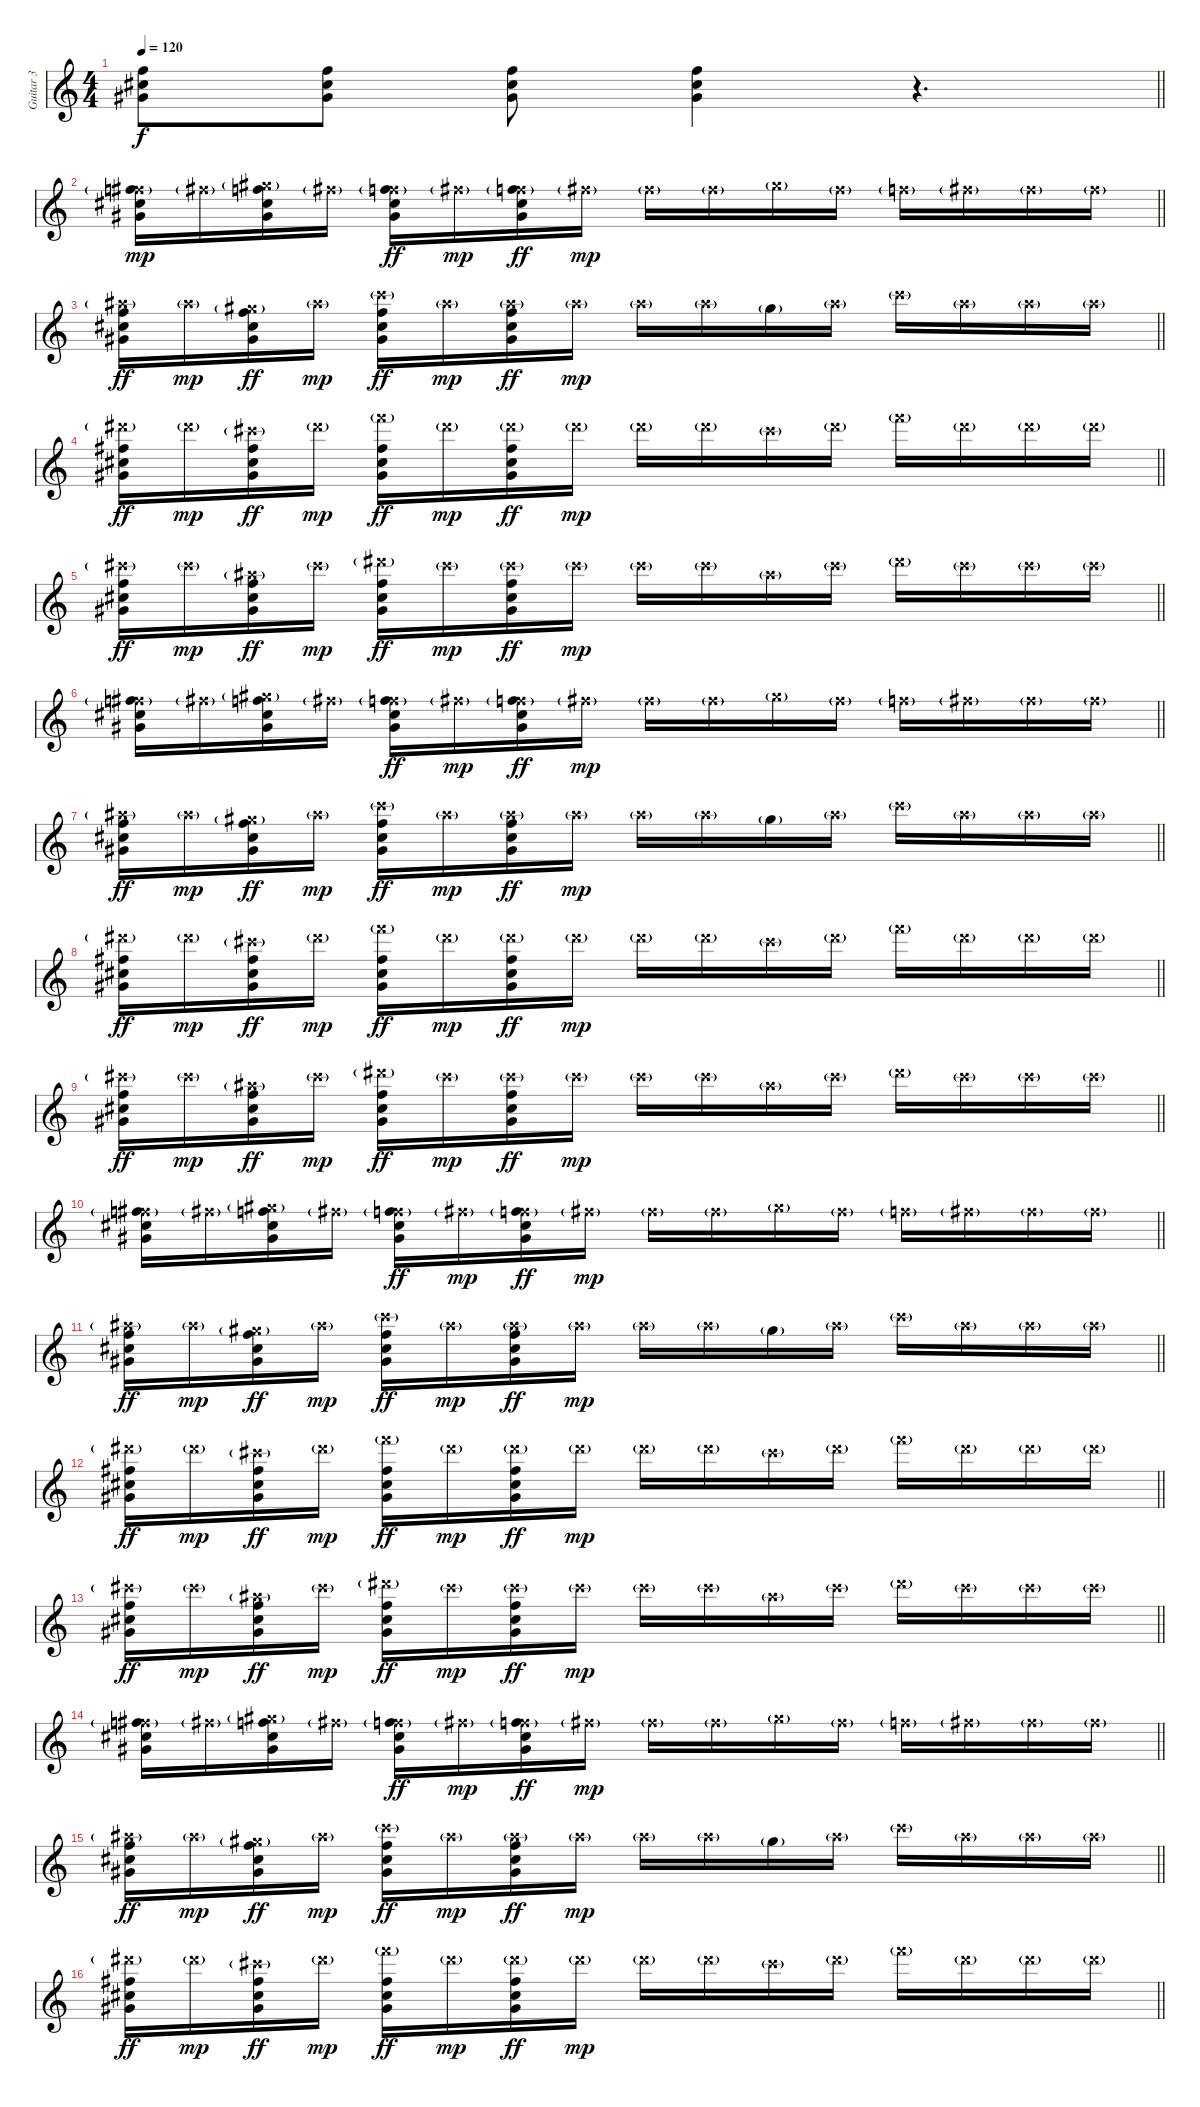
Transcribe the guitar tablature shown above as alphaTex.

\track ("Guitar 3" "Guitar 3") {instrument electricguitarclean}
\staff {score}
\tuning (E4 B3 G3 D3 A2 E2) {hide}
\ts (4 4)
\tempo 120
\clef g2
\barLineRight lightlight
\ks c
(6.2 6.3 6.4).8{dy f} (6.2 6.3 6.4).8 (6.2 6.3 6.4).8 (6.2 6.3 6.4).4 r.4{d} |
\section ("" " ")
\barLineRight lightlight
(2.1{g x} 6.2 6.3 6.4).16{dy mp volume 14} 2.1{g x}.16 (4.1{g x} 6.2 6.3 6.4).16 2.1{g x}.16 (1.1{g x} 6.2 6.3 6.4).16{dy ff} 2.1{g x}.16{dy mp} (2.1{g x} 6.2 6.3 6.4).16{dy ff} 2.1{g x}.16{dy mp} 2.1{g x}.16 2.1{g x}.16 4.1{g x}.16 2.1{g x}.16 1.1{g x}.16 2.1{g x}.16 2.1{g x}.16 2.1{g x}.16 |
\barLineRight lightlight
(6.1{g x} 6.2 6.3 6.4).16{dy ff} 6.1{g x}.16{dy mp} (4.1{g x} 6.2 6.3 6.4).16{dy ff} 6.1{g x}.16{dy mp} (8.1{g x} 6.2 6.3 6.4).16{dy ff} 6.1{g x}.16{dy mp} (6.1{g x} 6.2 6.3 6.4).16{dy ff} 6.1{g x}.16{dy mp} 6.1{g x}.16 6.1{g x}.16 4.1{g}.16 6.1{g x}.16 8.1{g x}.16 6.1{g x}.16 6.1{g x}.16 6.1{g x}.16 |
\barLineRight lightlight
(11.1{g x} 7.2 6.3 6.4).16{dy ff} 11.1{g x}.16{dy mp} (9.1{g x} 7.2 6.3 6.4).16{dy ff} 11.1{g x}.16{dy mp} (13.1{g x} 7.2 6.3 6.4).16{dy ff} 11.1{g x}.16{dy mp} (11.1{g x} 7.2 6.3 6.4).16{dy ff} 11.1{g x}.16{dy mp} 11.1{g x}.16 11.1{g x}.16 9.1{g x}.16 11.1{g x}.16 13.1{g x}.16 11.1{g x}.16 11.1{g x}.16 11.1{g x}.16 |
\barLineRight lightlight
(9.1{g x} 6.2 6.3 6.4).16{dy ff} 9.1{g x}.16{dy mp} (6.1{g x} 6.2 6.3 6.4).16{dy ff} 9.1{g x}.16{dy mp} (11.1{g x} 6.2 6.3 6.4).16{dy ff} 9.1{g x}.16{dy mp} (9.1{g x} 6.2 6.3 6.4).16{dy ff} 9.1{g x}.16{dy mp} 9.1{g x}.16 9.1{g x}.16 6.1{g x}.16 9.1{g x}.16 11.1{g x}.16 9.1{g x}.16 9.1{g x}.16 9.1{g x}.16 |
\barLineRight lightlight
(2.1{g x} 6.2 6.3 6.4).16 2.1{g x}.16 (4.1{g x} 6.2 6.3 6.4).16 2.1{g x}.16 (1.1{g x} 6.2 6.3 6.4).16{dy ff} 2.1{g x}.16{dy mp} (2.1{g x} 6.2 6.3 6.4).16{dy ff} 2.1{g x}.16{dy mp} 2.1{g x}.16 2.1{g x}.16 4.1{g x}.16 2.1{g x}.16 1.1{g x}.16 2.1{g x}.16 2.1{g x}.16 2.1{g x}.16 |
\barLineRight lightlight
(6.1{g x} 6.2 6.3 6.4).16{dy ff} 6.1{g x}.16{dy mp} (4.1{g x} 6.2 6.3 6.4).16{dy ff} 6.1{g x}.16{dy mp} (8.1{g x} 6.2 6.3 6.4).16{dy ff} 6.1{g x}.16{dy mp} (6.1{g x} 6.2 6.3 6.4).16{dy ff} 6.1{g x}.16{dy mp} 6.1{g x}.16 6.1{g x}.16 4.1{g}.16 6.1{g x}.16 8.1{g x}.16 6.1{g x}.16 6.1{g x}.16 6.1{g x}.16 |
\barLineRight lightlight
(11.1{g x} 7.2 6.3 6.4).16{dy ff} 11.1{g x}.16{dy mp} (9.1{g x} 7.2 6.3 6.4).16{dy ff} 11.1{g x}.16{dy mp} (13.1{g x} 7.2 6.3 6.4).16{dy ff} 11.1{g x}.16{dy mp} (11.1{g x} 7.2 6.3 6.4).16{dy ff} 11.1{g x}.16{dy mp} 11.1{g x}.16 11.1{g x}.16 9.1{g x}.16 11.1{g x}.16 13.1{g x}.16 11.1{g x}.16 11.1{g x}.16 11.1{g x}.16 |
\barLineRight lightlight
(9.1{g x} 6.2 6.3 6.4).16{dy ff} 9.1{g x}.16{dy mp} (6.1{g x} 6.2 6.3 6.4).16{dy ff} 9.1{g x}.16{dy mp} (11.1{g x} 6.2 6.3 6.4).16{dy ff} 9.1{g x}.16{dy mp} (9.1{g x} 6.2 6.3 6.4).16{dy ff} 9.1{g x}.16{dy mp} 9.1{g x}.16 9.1{g x}.16 6.1{g x}.16 9.1{g x}.16 11.1{g x}.16 9.1{g x}.16 9.1{g x}.16 9.1{g x}.16 |
\barLineRight lightlight
(2.1{g x} 6.2 6.3 6.4).16 2.1{g x}.16 (4.1{g x} 6.2 6.3 6.4).16 2.1{g x}.16 (1.1{g x} 6.2 6.3 6.4).16{dy ff} 2.1{g x}.16{dy mp} (2.1{g x} 6.2 6.3 6.4).16{dy ff} 2.1{g x}.16{dy mp} 2.1{g x}.16 2.1{g x}.16 4.1{g x}.16 2.1{g x}.16 1.1{g x}.16 2.1{g x}.16 2.1{g x}.16 2.1{g x}.16 |
\barLineRight lightlight
(6.1{g x} 6.2 6.3 6.4).16{dy ff} 6.1{g x}.16{dy mp} (4.1{g x} 6.2 6.3 6.4).16{dy ff} 6.1{g x}.16{dy mp} (8.1{g x} 6.2 6.3 6.4).16{dy ff} 6.1{g x}.16{dy mp} (6.1{g x} 6.2 6.3 6.4).16{dy ff} 6.1{g x}.16{dy mp} 6.1{g x}.16 6.1{g x}.16 4.1{g}.16 6.1{g x}.16 8.1{g x}.16 6.1{g x}.16 6.1{g x}.16 6.1{g x}.16 |
\barLineRight lightlight
(11.1{g x} 7.2 6.3 6.4).16{dy ff} 11.1{g x}.16{dy mp} (9.1{g x} 7.2 6.3 6.4).16{dy ff} 11.1{g x}.16{dy mp} (13.1{g x} 7.2 6.3 6.4).16{dy ff} 11.1{g x}.16{dy mp} (11.1{g x} 7.2 6.3 6.4).16{dy ff} 11.1{g x}.16{dy mp} 11.1{g x}.16 11.1{g x}.16 9.1{g x}.16 11.1{g x}.16 13.1{g x}.16 11.1{g x}.16 11.1{g x}.16 11.1{g x}.16 |
\barLineRight lightlight
(9.1{g x} 6.2 6.3 6.4).16{dy ff} 9.1{g x}.16{dy mp} (6.1{g x} 6.2 6.3 6.4).16{dy ff} 9.1{g x}.16{dy mp} (11.1{g x} 6.2 6.3 6.4).16{dy ff} 9.1{g x}.16{dy mp} (9.1{g x} 6.2 6.3 6.4).16{dy ff} 9.1{g x}.16{dy mp} 9.1{g x}.16 9.1{g x}.16 6.1{g x}.16 9.1{g x}.16 11.1{g x}.16 9.1{g x}.16 9.1{g x}.16 9.1{g x}.16 |
\barLineRight lightlight
(2.1{g x} 6.2 6.3 6.4).16 2.1{g x}.16 (4.1{g x} 6.2 6.3 6.4).16 2.1{g x}.16 (1.1{g x} 6.2 6.3 6.4).16{dy ff} 2.1{g x}.16{dy mp} (2.1{g x} 6.2 6.3 6.4).16{dy ff} 2.1{g x}.16{dy mp} 2.1{g x}.16 2.1{g x}.16 4.1{g x}.16 2.1{g x}.16 1.1{g x}.16 2.1{g x}.16 2.1{g x}.16 2.1{g x}.16 |
\barLineRight lightlight
(6.1{g x} 6.2 6.3 6.4).16{dy ff} 6.1{g x}.16{dy mp} (4.1{g x} 6.2 6.3 6.4).16{dy ff} 6.1{g x}.16{dy mp} (8.1{g x} 6.2 6.3 6.4).16{dy ff} 6.1{g x}.16{dy mp} (6.1{g x} 6.2 6.3 6.4).16{dy ff} 6.1{g x}.16{dy mp} 6.1{g x}.16 6.1{g x}.16 4.1{g}.16 6.1{g x}.16 8.1{g x}.16 6.1{g x}.16 6.1{g x}.16 6.1{g x}.16 |
\barLineRight lightlight
(11.1{g x} 7.2 6.3 6.4).16{dy ff} 11.1{g x}.16{dy mp} (9.1{g x} 7.2 6.3 6.4).16{dy ff} 11.1{g x}.16{dy mp} (13.1{g x} 7.2 6.3 6.4).16{dy ff} 11.1{g x}.16{dy mp} (11.1{g x} 7.2 6.3 6.4).16{dy ff} 11.1{g x}.16{dy mp} 11.1{g x}.16 11.1{g x}.16 9.1{g x}.16 11.1{g x}.16 13.1{g x}.16 11.1{g x}.16 11.1{g x}.16 11.1{g x}.16
